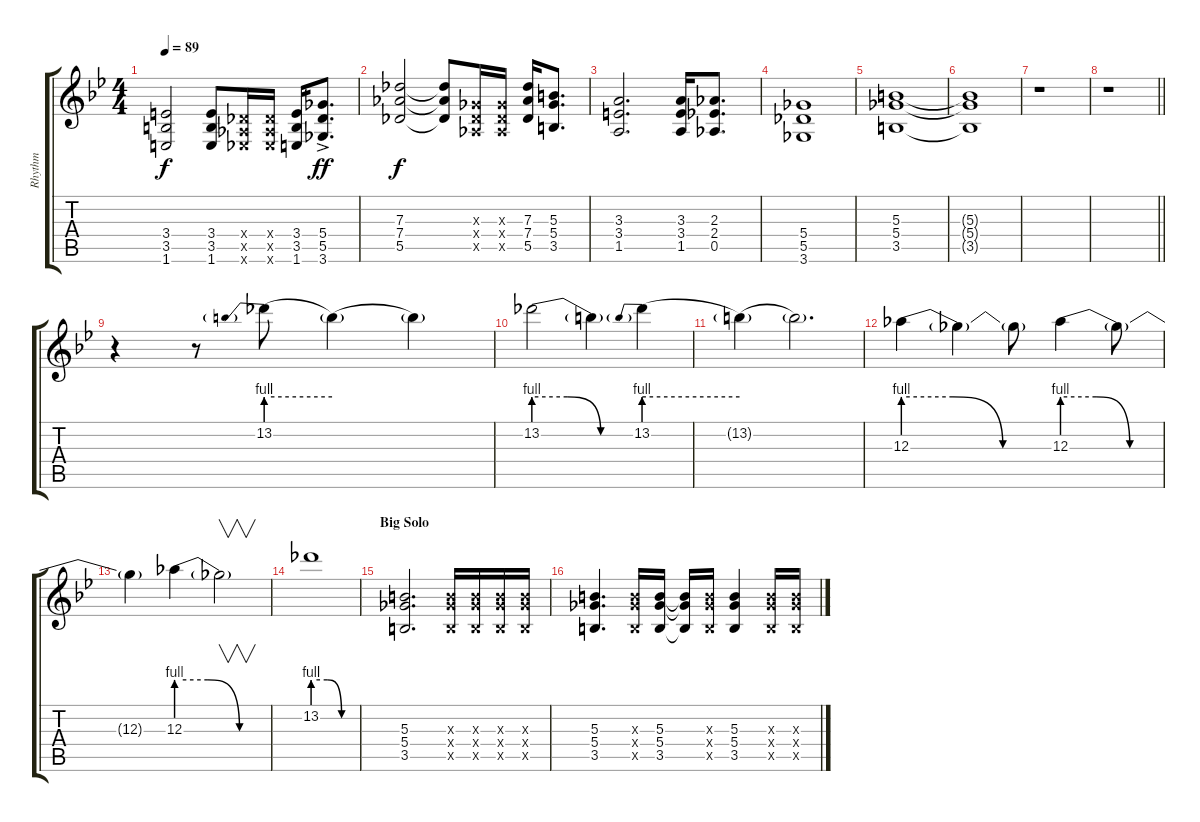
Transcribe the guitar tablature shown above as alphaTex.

\track ("Rhythm" "Rhythm") {instrument distortionguitar}
\staff {score tabs}
\tuning (Eb4 Bb3 Gb3 Db3 Ab2 Eb2) {hide}
\ts (4 4)
\tempo 89
\clef g2
\ks bb
(3.4 3.5 1.6).2{dy f} (3.4 3.5 1.6).8 (0.4{x} 0.5{x} 0.6{x}).16 (0.4{x} 0.5{x} 0.6{x}).16 (3.4 3.5 1.6).16 (5.4{ac} 5.5{ac} 3.6{ac}).8{d dy ff} |
(7.3 7.4 5.5).2{dy f} (7.3{t} 7.4{t} 5.5{t}).8 (0.3{x} 0.4{x} 0.5{x}).16 (0.3{x} 0.4{x} 0.5{x}).16 (7.3 7.4 5.5).16 (5.3 5.4 3.5).8{d} |
(3.3 3.4 1.5).2{d} (3.3 3.4 1.5).16 (2.3 2.4 0.5).8{d} |
(5.4 5.5 3.6).1 |
(5.3 5.4 3.5).1 |
(5.3{t} 5.4{t} 3.5{t}).1 |
r.1 |
\barLineRight lightlight
r.1 |
r.4 r.8 13.2{be (prebend 0 4 60 4)}.8 13.2{be (hold 40 0 60 0) t}.4 13.2{t}.4 |
13.2{be (custom 0 4 20 4 40 0 60 0)}.2 13.2{t}.4 13.2{be (prebend 0 4 60 4)}.4 |
13.2{be (hold 40 0 60 0) t}.4 13.2{t}.2{d} |
12.3{be (custom 0 4 20 4 40 0 60 0)}.4 12.3{t}.4 12.3{t}.8 12.3{be (custom 0 4 20 4 40 0 60 0)}.4 12.3{t}.8 |
12.3{t}.4 12.3{be (custom 0 4 20 4 40 0 60 0)}.4 12.3{t}.2{v} |
13.2{be (custom 0 4 20 4 40 0 60 0)}.1 |
\section ("" "Big Solo")
(5.3 5.4 3.5).2{d} (5.3{x} 5.4{x} 3.5{x}).16 (5.3{x} 5.4{x} 3.5{x}).16 (5.3{x} 5.4{x} 3.5{x}).16 (5.3{x} 5.4{x} 3.5{x}).16 |
(5.3 5.4 3.5).4{d} (5.3{x} 5.4{x} 3.5{x}).16 (5.3 5.4 3.5).16 (5.3{t} 5.4{t} 3.5{t}).16 (5.3{x} 5.4{x} 3.5{x}).16 (5.3 5.4 3.5).4 (5.3{x} 5.4{x} 3.5{x}).16 (5.3{x} 5.4{x} 3.5{x}).16
